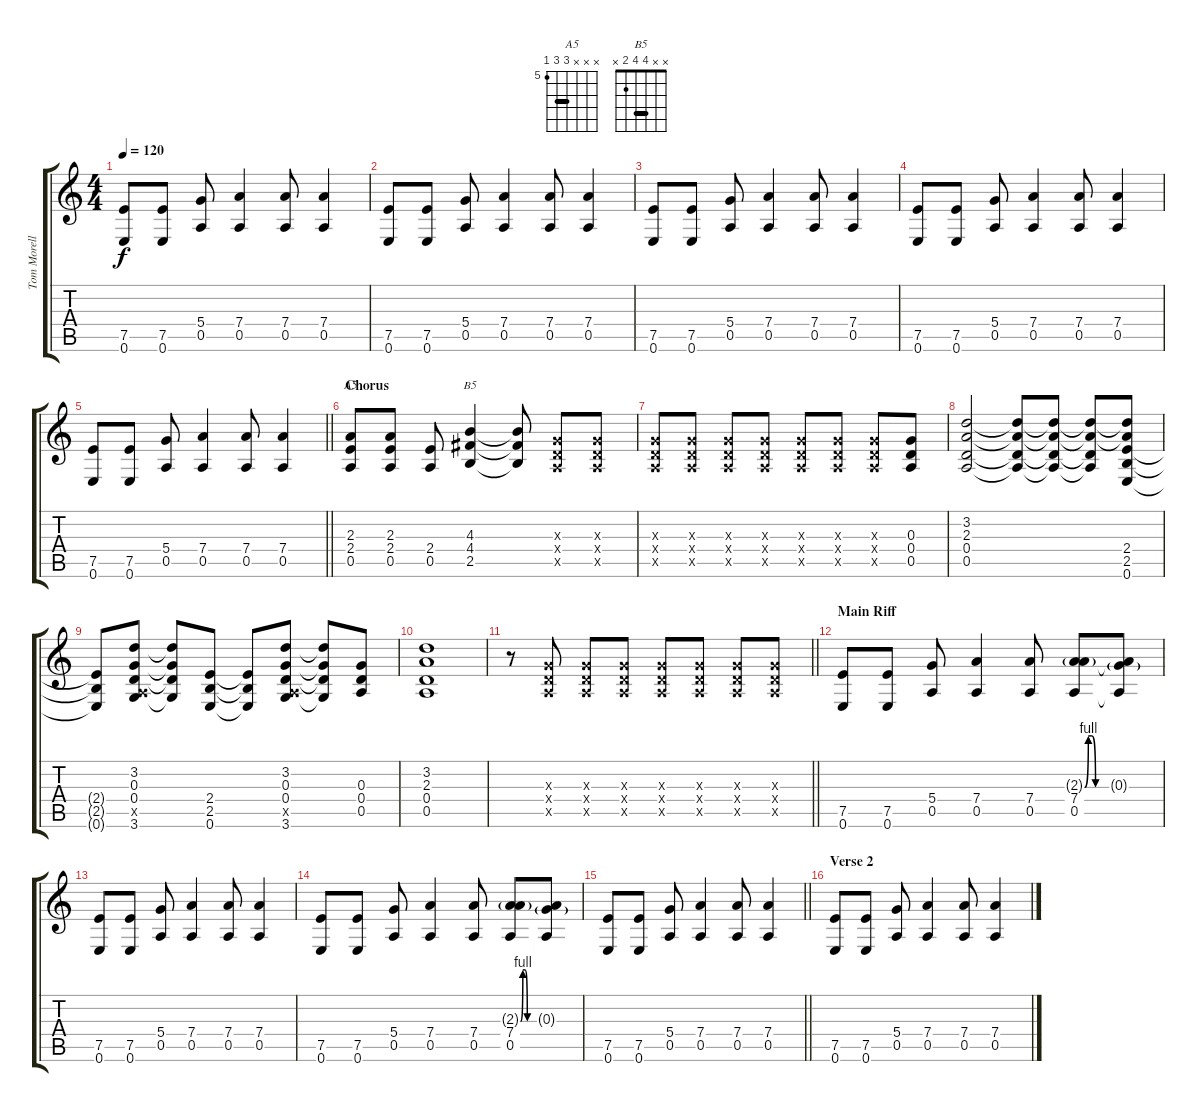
\track ("Tom Morello" "Tom Morell") {instrument distortionguitar}
\staff {score tabs}
\tuning (E4 B3 G3 D3 A2 E2) {hide}
\chord ("A5" x x x 7 7 5) {firstfret 5 barre 7}
\chord ("B5" x x 4 4 2 x) {barre 4}
\ts (4 4)
\tempo 120
\clef g2
\ks c
(7.5 0.6).8{dy f} (7.5 0.6).8 (5.4 0.5).8 (7.4 0.5).4 (7.4 0.5).8 (7.4 0.5).4 |
(7.5 0.6).8 (7.5 0.6).8 (5.4 0.5).8 (7.4 0.5).4 (7.4 0.5).8 (7.4 0.5).4 |
(7.5 0.6).8 (7.5 0.6).8 (5.4 0.5).8 (7.4 0.5).4 (7.4 0.5).8 (7.4 0.5).4 |
(7.5 0.6).8 (7.5 0.6).8 (5.4 0.5).8 (7.4 0.5).4 (7.4 0.5).8 (7.4 0.5).4 |
\barLineRight lightlight
(7.5 0.6).8 (7.5 0.6).8 (5.4 0.5).8 (7.4 0.5).4 (7.4 0.5).8 (7.4 0.5).4 |
\section ("" "Chorus")
(2.3 2.4 0.5).8{ch "A5"} (2.3 2.4 0.5).8 (2.4 0.5).8 (4.3 4.4 2.5).4{ch "B5"} (4.3{t} 4.4{t} 2.5{t}).8 (0.3{x} 0.4{x} 0.5{x}).8 (0.3{x} 0.4{x} 0.5{x}).8 |
(0.3{x} 0.4{x} 0.5{x}).8 (0.3{x} 0.4{x} 0.5{x}).8 (0.3{x} 0.4{x} 0.5{x}).8 (0.3{x} 0.4{x} 0.5{x}).8 (0.3{x} 0.4{x} 0.5{x}).8 (0.3{x} 0.4{x} 0.5{x}).8 (0.3{x} 0.4{x} 0.5{x}).8 (0.3 0.4 0.5).8 |
(3.2 2.3 0.4 0.5).2 (3.2{t} 2.3{t} 0.4{t} 0.5{t}).8 (3.2{t} 2.3{t} 0.4{t} 0.5{t}).8 (3.2{t} 2.3{t} 0.4{t} 0.5{t}).8 (3.2{t} 2.3{t} 2.4 2.5 0.6).8 |
(2.4{t} 2.5{t} 0.6{t}).8 (3.2 0.3 0.4 0.5{x} 3.6).8 (3.2{t} 0.3{t} 0.4{t} 3.6{t}).8 (2.4 2.5 0.6).8 (2.4{t} 2.5{t} 0.6{t}).8 (3.2 0.3 0.4 0.5{x} 3.6).8 (3.2{t} 0.3{t} 0.4{t} 3.6{t}).8 (0.3 0.4 0.5).8 |
(3.2 2.3 0.4 0.5).1 |
\barLineRight lightlight
r.8 (0.3{x} 0.4{x} 0.5{x}).8 (0.3{x} 0.4{x} 0.5{x}).8 (0.3{x} 0.4{x} 0.5{x}).8 (0.3{x} 0.4{x} 0.5{x}).8 (0.3{x} 0.4{x} 0.5{x}).8 (0.3{x} 0.4{x} 0.5{x}).8 (0.3{x} 0.4{x} 0.5{x}).8 |
\section ("" "Main Riff")
(7.5 0.6).8 (7.5 0.6).8 (5.4 0.5).8 (7.4 0.5).4 (7.4 0.5).8 (2.3{be (custom 0 0 10 4 20 4 30 0 60 0) g} 7.4 0.5).8 (0.3{g} 7.4{t} 0.5{t}).8 |
(7.5 0.6).8 (7.5 0.6).8 (5.4 0.5).8 (7.4 0.5).4 (7.4 0.5).8 (7.4 0.5).4 |
(7.5 0.6).8 (7.5 0.6).8 (5.4 0.5).8 (7.4 0.5).4 (7.4 0.5).8 (2.3{be (custom 0 0 10 4 20 4 30 0 60 0) g} 7.4 0.5).8 (0.3{g} 7.4{t} 0.5{t}).8 |
\barLineRight lightlight
(7.5 0.6).8 (7.5 0.6).8 (5.4 0.5).8 (7.4 0.5).4 (7.4 0.5).8 (7.4 0.5).4 |
\section ("" "Verse 2")
(7.5 0.6).8 (7.5 0.6).8 (5.4 0.5).8 (7.4 0.5).4 (7.4 0.5).8 (7.4 0.5).4
